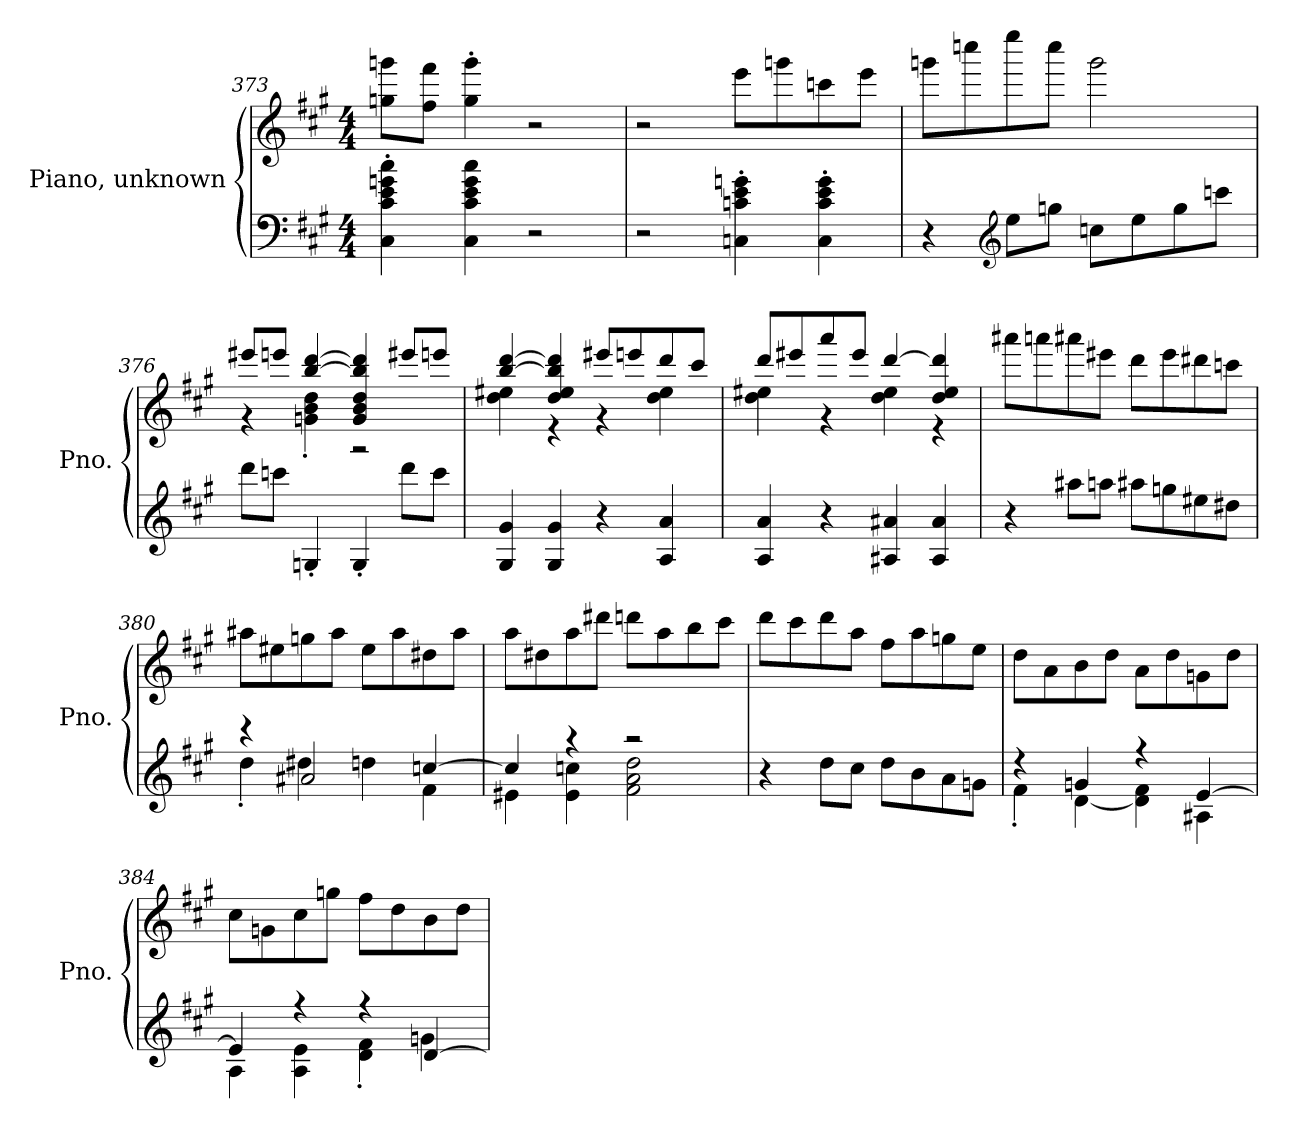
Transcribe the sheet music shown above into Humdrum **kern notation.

**kern	**kern
*part1	*part1
*staff2	*staff1
*I"Piano, unknown	*
*I'Pno.	*
!!LO:LB:g=z
*clefF4	*clefG2
*k[f#c#g#]	*k[f#c#g#]
*M4/4	*M4/4
=373	=373
4C#\' 4c#\' 4e\' 4gn\' 4cc#\'	8ggn\ 8gggn\L
.	8ff#\ 8fff#\J
4C#\ 4c#\ 4e\ 4g\ 4cc#\	4gg\' 4ggg\'
2r	2r
=374	=374
2r	2r
4Cn\' 4cn\' 4e\' 4gn\'	8eee\L
.	8gggn\
4C\' 4c\' 4e\' 4g\'	8cccn\
.	8eee\J
=375	=375
4r	8gggn\L
.	8ccccn\
*clefG2	*
8ee\L	8eeee\
8ggn\J	8cccc\J
8ccn\L	2ggg\
8ee\	.
8gg\	.
8cccn\J	.
=376	=376
*	*^
8ddd\L	8eee#X/L	4r
8cccn\J	8eeen/J	.
4Gn'/	[4bb/ [4ddd/	4gn\' 4b\' 4dd\'
4G'/	4g/ 4b/ 4dd/ 4bb/] 4ddd/]	2r
8ddd\L	8eee#X/L	.
8ccc\J	8eeen/J	.
!!LO:LB:g=z	!!
=377	=377	=377
4G#/ 4g#/	[4bb/ [4ddd/	4dd\ 4ee#X\
4G#/ 4g#/	4dd/ 4ee#/ 4bb/] 4ddd/]	4r
4r	8eee#X/L	4r
.	8eeen/	.
4A/ 4a/	8ddd/	4dd\ 4ee#\
.	8ccc#/J	.
=378	=378	=378
4A/ 4a/	8ddd/L	4dd\ 4ee#X\
.	8eee#X/	.
4r	8aaa/	4r
.	8eee#/J	.
4A#X/ 4a#X/	[4ddd/	4dd\ 4ee#\
4A#/ 4a#/	4dd/ 4ee#/ 4ddd/]	4r
*	*v	*v
=379	=379
4r	8aaa#X\L
.	8aaan\
8aa#X\L	8aaa#X\
8aan\J	8eee#X\J
8aa#X\L	8ddd\L
8ggn\	8eee#\
8ee#X\	8ddd#X\
8dd#X\J	8cccn\J
!!LO:PB:g=z
=380	=380
*^	*
4r	4dd'\	8aa#X\L
.	.	8ee#X\
2a#X/	4dd#X\	8ggn\
.	.	8aa#\J
.	4ddn\	8ee#\L
.	.	8aa#\
[4ccn/	4f#\	8dd#X\
.	.	8aa#\J
=381	=381	=381
4cc/]	4e#X\	8aa\L
.	.	8dd#X\
4r	4e#\ 4ccn\	8aa\
.	.	8ddd#X\J
2r	2f#\ 2a\ 2dd\	8dddn\L
.	.	8aa\
.	.	8bb\
.	.	8ccc#\J
*v	*v	*
=382	=382
4r	8ddd\L
.	8ccc#\
8dd\L	8ddd\
8cc#\J	8aa\J
8dd\L	8ff#\L
8b\	8aa\
8a\	8ggn\
8gn\J	8ee\J
!!LO:LB:g=z
=383	=383
*^	*
4r	4f#'\	8dd\L
.	.	8a\
4gn/	[4d\	8b\
.	.	8dd\J
4r	4d\] 4f#\	8a\L
.	.	8dd\
[4e/	4A#X\	8gn\
.	.	8dd\J
=384	=384	=384
4e/]	4A\	8cc#\L
.	.	8gn\
4r	4A\ 4e\	8cc#\
.	.	8ggn\J
4r	4d\' 4f#\'	8ff#\L
.	.	8dd\
[4d/	4gn\	8b\
.	.	8dd\J
*v	*v	*
=	=
*-	*-
